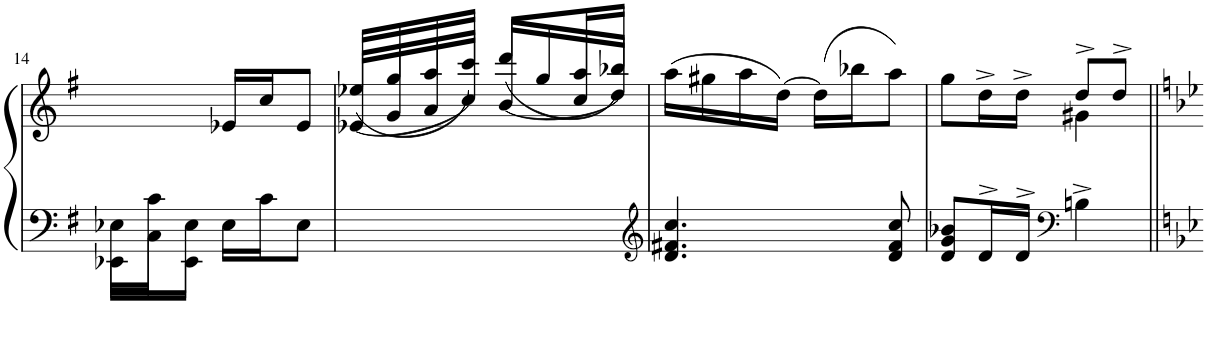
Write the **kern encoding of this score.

**kern	**kern
*part1	*part1
*staff2	*staff1
*I"Piano	*
*I'Pno.	*
!!LO:PB:g=z
*clefF4	*clefG2
*k[f#]	*k[f#]
*G:	*G:
*M4/8	*M4/8
=14	=14
*^	*
16E-X\LL	16EE-X\LL	4ryy
16c\J	16C\J	.
8E-\J	8EE-\J	.
4ryy	16E-\LL	16e-X/LL
.	16c\J	16cc/J
.	8E-\J	8e-/J
*v	*v	*
=15	=15
*	*^
2ryy	(16ee-X/LL	(16e-X/LL
.	16gg/	16g/
.	16aa/	16a/
.	16ccc/JJ)	16cc/JJ)
.	(16ddd/LL	(8b/L
.	16gg/	.
.	16aa/	16cc/L
.	16bb-X/JJ)	16dd/JJ)
*	*v	*v
=16	=16
*clefG2	*
4.d/ 4.f#X/ 4.cc/	(16aa\LL
.	16gg#X\
.	16aa\
.	[16dd\JJ)
.	(16dd\LL]
.	16bb-X\J
8d/ 8f#/ 8cc/	8aa\J)
=17	=17
*	*^
8d/ 8g/ 8b-X/L	8gg\L	4ryy
16d^>/L	16dd^>\L	.
16d^>/JJ	16dd^>\JJ	.
*clefF4	*	*
4Bn^>\	8dd^>/L	4g#X\
.	8dd^>/J	.
*	*v	*v
=||	=||
*-	*-
